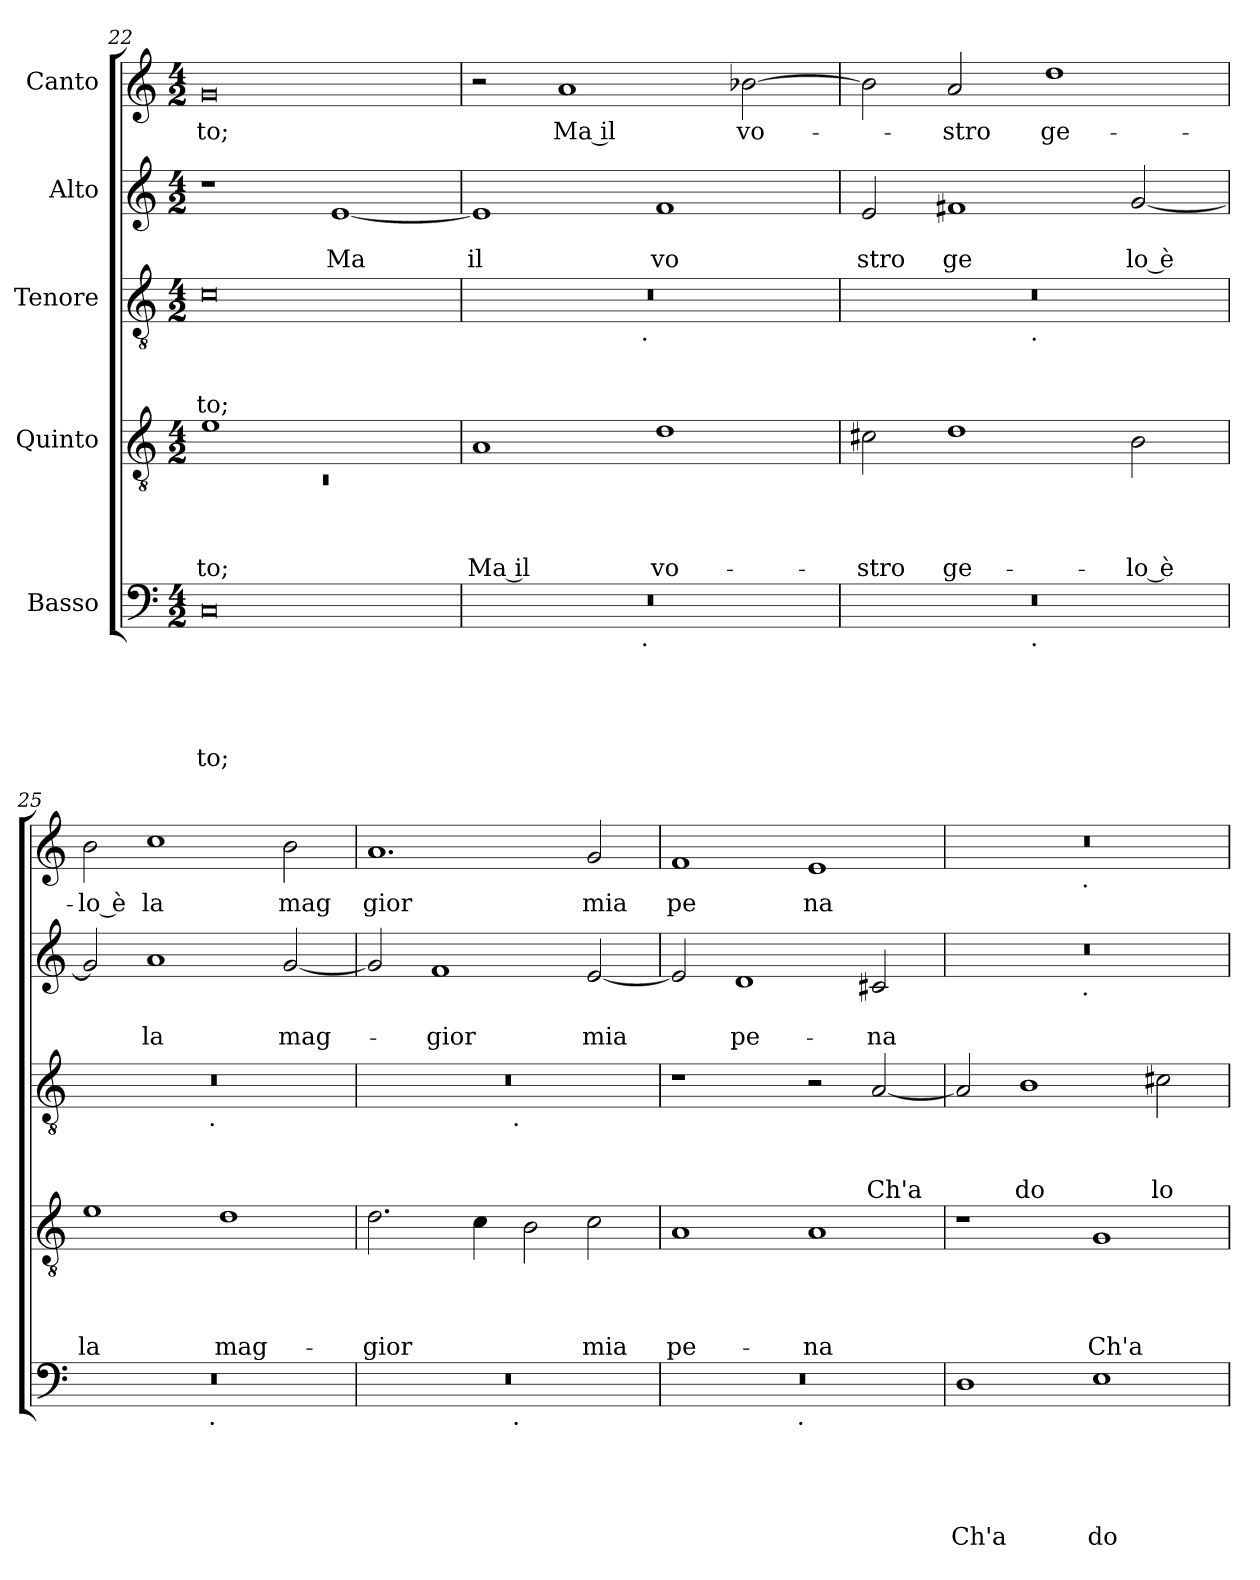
**kern	**text	**text	**text	**text	**text	**kern	**text	**text	**text	**text	**kern	**text	**text	**text	**kern	**text	**text	**kern	**text
*part5	*part5	*part5	*part5	*part5	*part5	*part4	*part4	*part4	*part4	*part4	*part3	*part3	*part3	*part3	*part2	*part2	*part2	*part1	*part1
*staff5	*staff5	*staff5	*staff5	*staff5	*staff5	*staff4	*staff4	*staff4	*staff4	*staff4	*staff3	*staff3	*staff3	*staff3	*staff2	*staff2	*staff2	*staff1	*staff1
*I"Basso	*	*	*	*	*	*I"Quinto	*	*	*	*	*I"Tenore	*	*	*	*I"Alto	*	*	*I"Canto	*
*clefF4	*	*	*	*	*	*clefGv2	*	*	*	*	*clefGv2	*	*	*	*clefG2	*	*	*clefG2	*
*k[]	*	*	*	*	*	*k[]	*	*	*	*	*k[]	*	*	*	*k[]	*	*	*k[]	*
*C:	*	*	*	*	*	*C:	*	*	*	*	*C:	*	*	*	*C:	*	*	*C:	*
*M4/2	*	*	*	*	*	*M4/2	*	*	*	*	*M4/2	*	*	*	*M4/2	*	*	*M4/2	*
=22	=22	=22	=22	=22	=22	=22	=22	=22	=22	=22	=22	=22	=22	=22	=22	=22	=22	=22	=22
*	*	*	*	*	*	*^	*	*	*	*	*	*	*	*	*	*	*	*	*
!	!	!	!	!	!LO:LY:b	!	!LO:N:vis=1	!	!	!	!LO:LY:b	!	!	!	!LO:LY:b	!	!	!	!	!LO:LY:b
0C	.	.	.	.	to;	1e	0rC	.	.	.	-to;	0c	.	.	to;	1r	.	.	0g	-to;
!	!	!	!	!	!	!	!	!	!	!	!	!	!	!	!	!	!	!LO:LY:b	!	!
.	.	.	.	.	.	1ryy	.	.	.	.	.	.	.	.	.	[<1e	.	Ma	.	.
*	*	*	*	*	*	*v	*v	*	*	*	*	*	*	*	*	*	*	*	*	*
=23	=23	=23	=23	=23	=23	=23	=23	=23	=23	=23	=23	=23	=23	=23	=23	=23	=23	=23	=23
!	!	!	!	!	!	!	!	!	!	!LO:LY:b:rj	!	!	!	!	!	!	!LO:LY:b:rj	!	!
*^	*	*	*	*	*	*	*	*	*	*	*^	*	*	*	*	*	*	*	*
0r	2ryy	.	.	.	.	.	1A	.	.	.	Ma il	0r	2ryy	.	.	.	1e]	.	il	2r	.
!	!	!	!	!	!	!	!	!	!	!	!	!	!	!	!	!	!	!	!	!	!LO:LY:b:rj
.	4...ryy	.	.	.	.	.	.	.	.	.	.	.	4...ryy	.	.	.	.	.	.	1a	Ma il
!	!	!	!	!	!	!	!	!	!	!	!	!	!LO:TX:b:t=.	!	!	!	!	!	!	!	!
!	!LO:TX:b:t=.	!	!	!	!	!	!	!	!	!	!	!	!	!	!	!	!	!	!	!	!
.	1ryy	.	.	.	.	.	.	.	.	.	.	.	1ryy	.	.	.	.	.	.	.	.
!	!	!	!	!	!	!	!	!	!	!	!LO:LY:b	!	!	!	!	!	!	!	!LO:LY:b	!	!
.	.	.	.	.	.	.	1d	.	.	.	vo-	.	.	.	.	.	1f	.	vo	.	.
!	!	!	!	!	!	!	!	!	!	!	!	!	!	!	!	!	!	!	!	!	!LO:LY:b
.	.	.	.	.	.	.	.	.	.	.	.	.	.	.	.	.	.	.	.	[>2b-X\	vo-
.	32ryy	.	.	.	.	.	.	.	.	.	.	.	32ryy	.	.	.	.	.	.	.	.
=24	=24	=24	=24	=24	=24	=24	=24	=24	=24	=24	=24	=24	=24	=24	=24	=24	=24	=24	=24	=24	=24
!	!	!	!	!	!	!	!	!	!	!	!LO:LY:b	!	!	!	!	!	!	!	!LO:LY:b	!	!
0r	2ryy	.	.	.	.	.	2c#X\	.	.	.	-stro	0r	2ryy	.	.	.	2e/	.	stro	2b-\]	.
!	!	!	!	!	!	!	!	!	!	!	!LO:LY:b	!	!	!	!	!	!	!	!LO:LY:b	!	!LO:LY:b
.	4...ryy	.	.	.	.	.	1d	.	.	.	ge-	.	4...ryy	.	.	.	1f#X	.	ge	2a/	-stro
!	!	!	!	!	!	!	!	!	!	!	!	!	!LO:TX:b:t=.	!	!	!	!	!	!	!	!
!	!LO:TX:b:t=.	!	!	!	!	!	!	!	!	!	!	!	!	!	!	!	!	!	!	!	!
.	1ryy	.	.	.	.	.	.	.	.	.	.	.	1ryy	.	.	.	.	.	.	.	.
!	!	!	!	!	!	!	!	!	!	!	!	!	!	!	!	!	!	!	!	!	!LO:LY:b
.	.	.	.	.	.	.	.	.	.	.	.	.	.	.	.	.	.	.	.	1dd	ge-
!	!	!	!	!	!	!	!	!	!	!	!LO:LY:b:rj	!	!	!	!	!	!	!	!LO:LY:b	!	!
.	.	.	.	.	.	.	2B\	.	.	.	-lo è	.	.	.	.	.	[<2g/	.	lo è	.	.
.	32ryy	.	.	.	.	.	.	.	.	.	.	.	32ryy	.	.	.	.	.	.	.	.
!!LO:LB:g=z
=25	=25	=25	=25	=25	=25	=25	=25	=25	=25	=25	=25	=25	=25	=25	=25	=25	=25	=25	=25	=25	=25
!	!	!	!	!	!	!	!	!	!	!	!LO:LY:b	!	!	!	!	!	!	!	!	!	!LO:LY:b:rj
0r	2ryy	.	.	.	.	.	1e	.	.	.	la	0r	2ryy	.	.	.	2g/]	.	.	2b\	-lo è
!	!	!	!	!	!	!	!	!	!	!	!	!	!	!	!	!	!	!	!LO:LY:b	!	!LO:LY:b
.	4...ryy	.	.	.	.	.	.	.	.	.	.	.	4...ryy	.	.	.	1a	.	la	1cc	la
!	!	!	!	!	!	!	!	!	!	!	!	!	!LO:TX:b:t=.	!	!	!	!	!	!	!	!
!	!LO:TX:b:t=.	!	!	!	!	!	!	!	!	!	!	!	!	!	!	!	!	!	!	!	!
.	1ryy	.	.	.	.	.	.	.	.	.	.	.	1ryy	.	.	.	.	.	.	.	.
!	!	!	!	!	!	!	!	!	!	!	!LO:LY:b	!	!	!	!	!	!	!	!	!	!
.	.	.	.	.	.	.	1d	.	.	.	mag-	.	.	.	.	.	.	.	.	.	.
!	!	!	!	!	!	!	!	!	!	!	!	!	!	!	!	!	!	!	!LO:LY:b	!	!LO:LY:b
.	.	.	.	.	.	.	.	.	.	.	.	.	.	.	.	.	[<2g/	.	mag-	2b\	mag
.	32ryy	.	.	.	.	.	.	.	.	.	.	.	32ryy	.	.	.	.	.	.	.	.
=26	=26	=26	=26	=26	=26	=26	=26	=26	=26	=26	=26	=26	=26	=26	=26	=26	=26	=26	=26	=26	=26
!	!	!	!	!	!	!	!	!	!	!	!LO:LY:b	!	!	!	!	!	!	!	!	!	!LO:LY:b
0r	2ryy	.	.	.	.	.	2.d\	.	.	.	-gior	0r	2ryy	.	.	.	2g/]	.	.	1.a	gior
!	!	!	!	!	!	!	!	!	!	!	!	!	!	!	!	!	!	!	!LO:LY:b	!	!
.	4...ryy	.	.	.	.	.	.	.	.	.	.	.	4...ryy	.	.	.	1f	.	-gior	.	.
.	.	.	.	.	.	.	4c\	.	.	.	.	.	.	.	.	.	.	.	.	.	.
!	!	!	!	!	!	!	!	!	!	!	!	!	!LO:TX:b:t=.	!	!	!	!	!	!	!	!
!	!LO:TX:b:t=.	!	!	!	!	!	!	!	!	!	!	!	!	!	!	!	!	!	!	!	!
.	1ryy	.	.	.	.	.	.	.	.	.	.	.	1ryy	.	.	.	.	.	.	.	.
.	.	.	.	.	.	.	2B\	.	.	.	.	.	.	.	.	.	.	.	.	.	.
!	!	!	!	!	!	!	!	!	!	!	!LO:LY:b	!	!	!	!	!	!	!	!LO:LY:b	!	!LO:LY:b
.	.	.	.	.	.	.	2c\	.	.	.	mia	.	.	.	.	.	[<2e/	.	mia	2g/	mia
.	32ryy	.	.	.	.	.	.	.	.	.	.	.	32ryy	.	.	.	.	.	.	.	.
=27	=27	=27	=27	=27	=27	=27	=27	=27	=27	=27	=27	=27	=27	=27	=27	=27	=27	=27	=27	=27	=27
!	!	!	!	!	!	!	!	!	!	!	!LO:LY:b	!	!	!	!	!	!	!	!	!	!LO:LY:b
*	*	*	*	*	*	*	*	*	*	*	*	*v	*v	*	*	*	*	*	*	*	*
0r	2ryy	.	.	.	.	.	1A	.	.	.	pe-	1r	.	.	.	2e/]	.	.	1f	pe
!	!	!	!	!	!	!	!	!	!	!	!	!	!	!	!	!	!	!LO:LY:b	!	!
.	4...ryy	.	.	.	.	.	.	.	.	.	.	.	.	.	.	1d	.	pe-	.	.
!	!LO:TX:b:t=.	!	!	!	!	!	!	!	!	!	!	!	!	!	!	!	!	!	!	!
.	1ryy	.	.	.	.	.	.	.	.	.	.	.	.	.	.	.	.	.	.	.
!	!	!	!	!	!	!	!	!	!	!	!LO:LY:b	!	!	!	!	!	!	!	!	!LO:LY:b
.	.	.	.	.	.	.	1A	.	.	.	-na	2r	.	.	.	.	.	.	1e	na
!	!	!	!	!	!	!	!	!	!	!	!	!	!	!	!LO:LY:b	!	!	!LO:LY:b	!	!
.	.	.	.	.	.	.	.	.	.	.	.	[<2A/	.	.	Ch'a	2c#X/	.	-na	.	.
.	32ryy	.	.	.	.	.	.	.	.	.	.	.	.	.	.	.	.	.	.	.
=28	=28	=28	=28	=28	=28	=28	=28	=28	=28	=28	=28	=28	=28	=28	=28	=28	=28	=28	=28	=28
!	!	!	!	!	!	!LO:LY:b	!	!	!	!	!	!	!	!	!	!	!	!	!	!
*v	*v	*	*	*	*	*	*	*	*	*	*	*	*	*	*	*^	*	*	*^	*
1D	.	.	.	.	Ch'a	1r	.	.	.	.	2A/]	.	.	.	0r	2ryy	.	.	0r	2ryy	.
!	!	!	!	!	!	!	!	!	!	!	!	!	!	!LO:LY:b	!	!	!	!	!	!	!
.	.	.	.	.	.	.	.	.	.	.	1B	.	.	do	.	4...ryy	.	.	.	4...ryy	.
!	!	!	!	!	!	!	!	!	!	!	!	!	!	!	!	!	!	!	!	!LO:TX:b:t=.	!
!	!	!	!	!	!	!	!	!	!	!	!	!	!	!	!	!LO:TX:b:t=.	!	!	!	!	!
.	.	.	.	.	.	.	.	.	.	.	.	.	.	.	.	1ryy	.	.	.	1ryy	.
!	!	!	!	!	!LO:LY:b	!	!	!	!	!LO:LY:b	!	!	!	!	!	!	!	!	!	!	!
1E	.	.	.	.	do	1G	.	.	.	Ch'a	.	.	.	.	.	.	.	.	.	.	.
!	!	!	!	!	!	!	!	!	!	!	!	!	!	!LO:LY:b	!	!	!	!	!	!	!
.	.	.	.	.	.	.	.	.	.	.	2c#X\	.	.	lo	.	.	.	.	.	.	.
.	.	.	.	.	.	.	.	.	.	.	.	.	.	.	.	32ryy	.	.	.	32ryy	.
*	*	*	*	*	*	*	*	*	*	*	*	*	*	*	*v	*v	*	*	*	*	*
*	*	*	*	*	*	*	*	*	*	*	*	*	*	*	*	*	*	*v	*v	*
=	=	=	=	=	=	=	=	=	=	=	=	=	=	=	=	=	=	=	=
*-	*-	*-	*-	*-	*-	*-	*-	*-	*-	*-	*-	*-	*-	*-	*-	*-	*-	*-	*-
